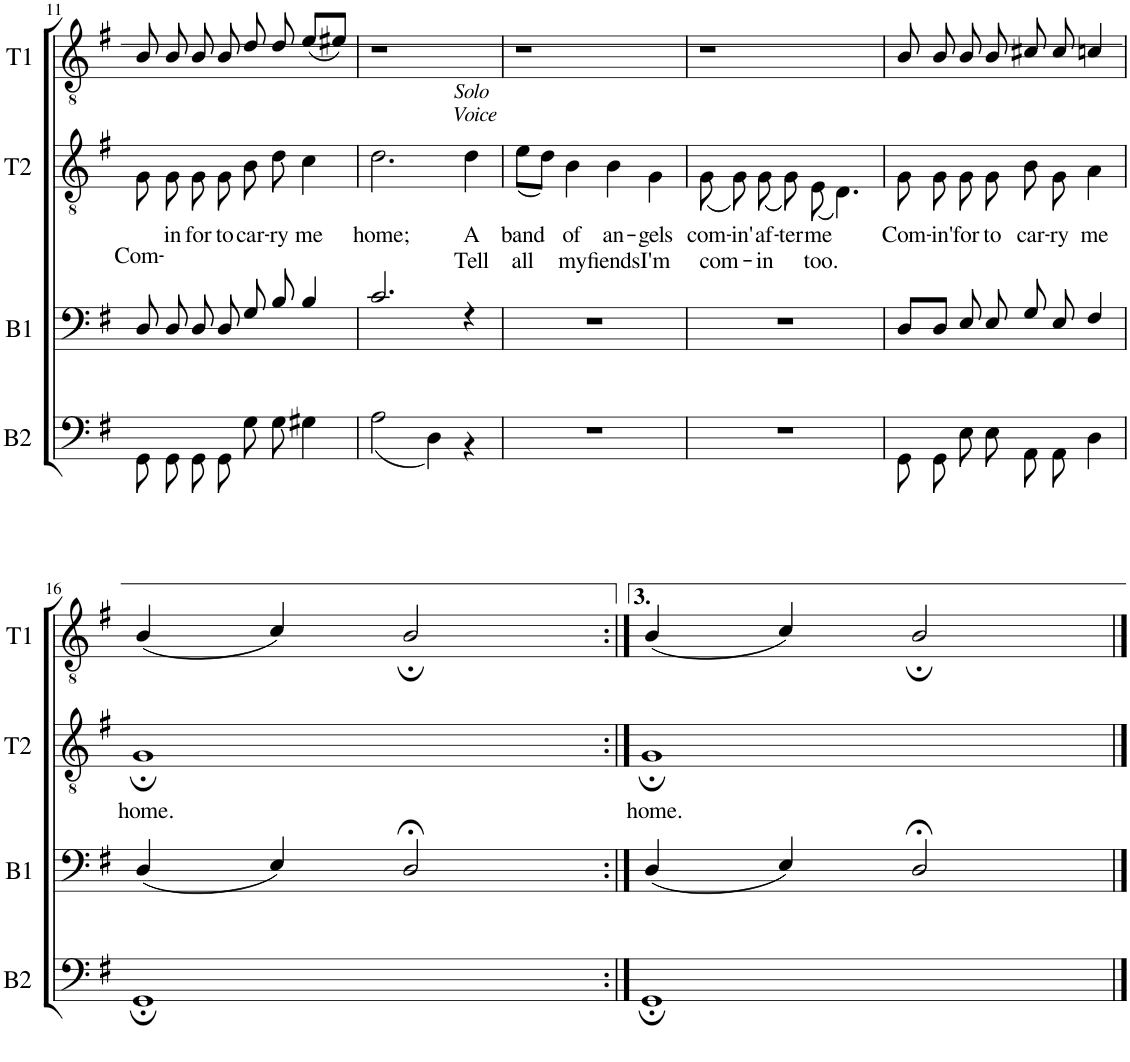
**kern	**kern	**kern	**text	**text	**kern
*part4	*part3	*part2	*part2	*part2	*part1
*staff4	*staff3	*staff2	*staff2	*staff2	*staff1
*I"Bas 2	*I"Bas 1	*I"Tenor 2	*	*	*I"Tenor 1
*I'B2	*I'B1	*I'T2	*	*	*I'T1
!!LO:PB:g=z
*clefF4	*clefF4	*clefGv2	*	*	*clefGv2
*k[f#]	*k[f#]	*k[f#]	*	*	*k[f#]
*M4/4	*M4/4	*M4/4	*	*	*M4/4
*met(c)	*met(c)	*met(c)	*	*	*met(c)
=11	=11	=11	=11	=11	=11
*^	*^	*^	*	*	*
!	!	!	!	!	!	!LO:LY:b	!	!
1ryy	8GG\L	1ryy	8D/	1ryy	8G\	Com-	.	8B/
!	!	!	!	!	!	!LO:LY:b	!	!
.	8GG\J	.	8D/	.	8G\	-in	.	8B/
!	!	!	!	!	!	!LO:LY:b	!	!
.	8GG\L	.	8D/	.	8G\	for	.	8B/
!	!	!	!	!	!	!LO:LY:b	!	!
.	8GG\J	.	8D/	.	8G\	to	.	8B/
!	!	!	!	!	!	!LO:LY:b	!	!
.	8G\L	.	8G/	.	8B\	car-	.	8d/
!	!	!	!	!	!	!LO:LY:b	!	!
.	8G\J	.	8B/	.	8d\	-ry	.	8d/
!	!	!	!	!	!	!LO:LY:b	!	!
.	4G#X\	.	4B/	.	4c\	me	.	(8e/L
.	.	.	.	.	.	.	.	8e#X/J)
=12	=12	=12	=12	=12	=12	=12	=12	=12
!	!	!	!	!	!	!LO:LY:b	!	!
*	*	*	*	*	*	*	*	*^
1ryy	(2A\	1ryy	2.c/	1ryy	2.d\	home;	.	1r	2.ryy
.	4D\)	.	.	.	.	.	.	.	.
!	!	!	!	!	!	!	!	!	!LO:TX:b:i:t=Solo
!	!	!	!	!	!	!	!	!	!LO:TX:b:t=Voice
!	!	!	!	!	!	!LO:LY:b	!LO:LY:b	!	!
.	4r	.	4r	.	4d\	A	Tell	.	4ryy
=13	=13	=13	=13	=13	=13	=13	=13	=13	=13
!	!	!	!	!	!	!LO:LY:b	!LO:LY:b	!	!
*v	*v	*	*	*	*	*	*	*v	*v
*	*v	*v	*	*	*	*	*
1r	1r	1ryy	(8e\L	band	all	1r
.	.	.	8d\J)	.	.	.
!	!	!	!	!LO:LY:b	!LO:LY:b	!
.	.	.	4B\	of	my	.
!	!	!	!	!LO:LY:b	!LO:LY:b	!
.	.	.	4B\	an-	fiends	.
!	!	!	!	!LO:LY:b	!LO:LY:b	!
.	.	.	4G\	-gels	I'm	.
=14	=14	=14	=14	=14	=14	=14
!	!	!	!	!LO:LY:b	!LO:LY:b	!
1r	1r	1ryy	(8G\	com-	com-	1r
!	!	!	!	!LO:LY:b	!	!
.	.	.	8G\)	-in'	.	.
!	!	!	!	!LO:LY:b	!LO:LY:b	!
.	.	.	(8G\	af-	-in	.
!	!	!	!	!LO:LY:b	!	!
.	.	.	8G\)	-ter	.	.
!	!	!	!	!LO:LY:b	!LO:LY:b	!
.	.	.	(8E\	me	too.	.
.	.	.	4.D\)	.	.	.
=15	=15	=15	=15	=15	=15	=15
*^	*^	*	*	*	*	*
!	!	!	!	!	!	!LO:LY:b	!	!
1ryy	8GG\L	1ryy	8D/L	1ryy	8G\	Com-	.	8B/
!	!	!	!	!	!	!LO:LY:b	!	!
.	8GG\J	.	8D/J	.	8G\	-in'	.	8B/
!	!	!	!	!	!	!LO:LY:b	!	!
.	8E\L	.	8E/	.	8G\	for	.	8B/
!	!	!	!	!	!	!LO:LY:b	!	!
.	8E\J	.	8E/	.	8G\	to	.	8B/
!	!	!	!	!	!	!LO:LY:b	!	!
.	8AA\L	.	8G/	.	8B\	car-	.	8c#X/
!	!	!	!	!	!	!LO:LY:b	!	!
.	8AA\J	.	8E/	.	8G\	-ry	.	8c#/
!	!	!	!	!	!	!LO:LY:b	!	!
.	4D\	.	4F#/	.	4A\	me	.	4cn/
!!LO:LB:g=z
=16	=16	=16	=16	=16	=16	=16	=16	=16
!	!	!	!	!	!	!LO:LY:b	!	!
1ryy	1GG;	1ryy	(4D/	1ryy	1G;	home.	.	(4B/
.	.	.	4E/)	.	.	.	.	4c/)
.	.	.	2D;</	.	.	.	.	2B;/
=17:|!	=17:|!	=17:|!	=17:|!	=17:|!	=17:|!	=17:|!	=17:|!	=17:|!
!	!	!	!	!	!	!LO:LY:b	!	!
1ryy	1GG;	1ryy	(4D/	1ryy	1G;	home.	.	(4B/
.	.	.	4E/)	.	.	.	.	4c/)
.	.	.	2D;</	.	.	.	.	2B;/
*v	*v	*	*	*v	*v	*	*	*
*	*v	*v	*	*	*	*
==	==	==	==	==	==
*-	*-	*-	*-	*-	*-
